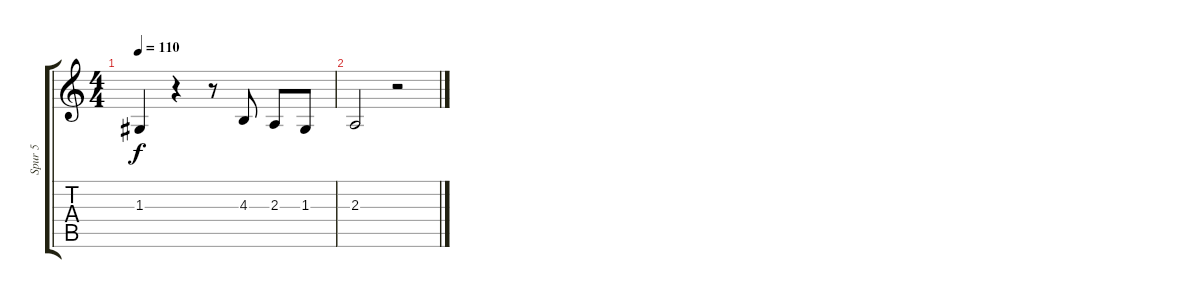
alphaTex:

\track ("Spur 5" "Spur 5") {instrument oboe}
\staff {score tabs}
\tuning (E4 B3 G3 D3 A2 E2) {hide}
\ts (4 4)
\tempo 110
\clef g2
\ks c
1.3.4{dy f} r.4 r.8 4.3.8 2.3.8 1.3.8 |
2.3.2 r.2
